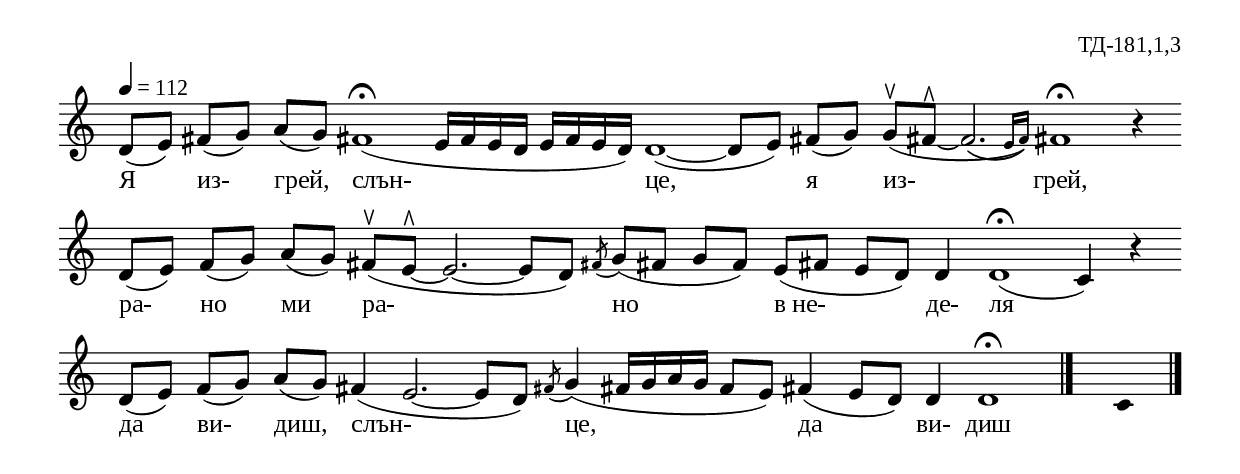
%{
sva_181_1_03
%}

\include "td-preamble.ly"

\score {
\relative c' {
\tempo 4 = 112
%\time 2/4
\cadenzaOn
d8([ e]) fis([ g]) a([ g]) fis!1\fermata( e16[ fis e d] e[ fis e d]) 
d1(~ d8[ e]) fis!([ g]) g^\ltoe([ fis!^\rtoe]~ \afterGrace fis2.\( { e16[ fis]\)) } fis!1\fermata r4
\bar "" 
d8([ e]) fis([ g]) a([ g]) fis!8^\ltoe([ e^\rtoe]~ e2.~ e8[ d]) \acciaccatura fis!8 g[( fis!] g[ fis])
e[( fis!] e[ d]) d4 d1\fermata( c4) r
\bar "" 
d8([ e]) fis([ g]) a([ g]) fis!4( e2.~ e8[ d]) \acciaccatura fis!8 g4( fis!16[ g a g] fis8[ e])
fis!4( e8[ d]) d4 d1\fermata
 \bar "|." 
s4 \fixB c
  \bar "|." 
}
\addlyrics { Я из- грей, слън- це, я из- грей, ра- но ми ра- но "в не-" де- ля  
да ви- диш, слън- це, да ви- диш }
%
\layout {
   \context { 
	    \Staff \remove "Time_signature_engraver" } 
  indent = #0
  line-width = 190\mm
  ragged-right=##f
}
%
\midi { 
	\context {
		\Score tempoWholesPerMinute = #(ly:make-moment 112 4)
		}
	}
}
%
\header{
  opus = "ТД-181,1,3"
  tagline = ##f
}


